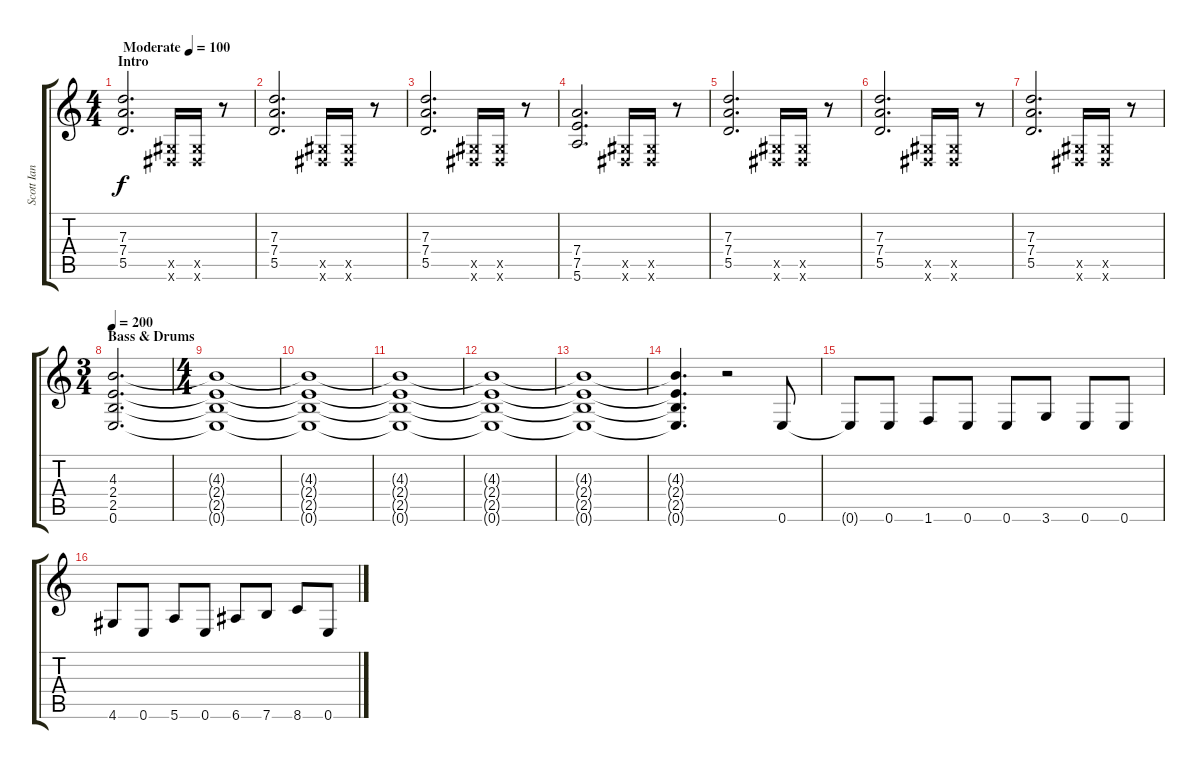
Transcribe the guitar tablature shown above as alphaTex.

\track ("Scott Ian" "Scott Ian") {instrument distortionguitar}
\staff {score tabs}
\tuning (E4 B3 G3 D3 A2 E2) {hide}
\ts (4 4)
\section ("" "Intro")
\tempo (100 "Moderate")
\tempo 94
\tempo (100 "Moderate")
\clef g2
\ks c
(7.3 7.4 5.5).2{d dy f instrument distortionguitar} (-1.5{x} -1.6{x}).16 (-1.5{x} -1.6{x}).16 r.8 |
(7.3 7.4 5.5).2{d} (-1.5{x} -1.6{x}).16 (-1.5{x} -1.6{x}).16 r.8 |
(7.3 7.4 5.5).2{d} (-1.5{x} -1.6{x}).16 (-1.5{x} -1.6{x}).16 r.8 |
(7.4 7.5 5.6).2{d} (-1.5{x} -1.6{x}).16 (-1.5{x} -1.6{x}).16 r.8 |
(7.3 7.4 5.5).2{d} (-1.5{x} -1.6{x}).16 (-1.5{x} -1.6{x}).16 r.8 |
(7.3 7.4 5.5).2{d} (-1.5{x} -1.6{x}).16 (-1.5{x} -1.6{x}).16 r.8 |
(7.3 7.4 5.5).2{d} (-1.5{x} -1.6{x}).16 (-1.5{x} -1.6{x}).16 r.8 |
\ts (3 4)
\section ("" "Bass & Drums")
\tempo 200
(4.3 2.4 2.5 0.6).2{d} |
\ts (4 4)
(4.3{t} 2.4{t} 2.5{t} 0.6{t}).1 |
(4.3{t} 2.4{t} 2.5{t} 0.6{t}).1 |
(4.3{t} 2.4{t} 2.5{t} 0.6{t}).1 |
(4.3{t} 2.4{t} 2.5{t} 0.6{t}).1 |
(4.3{t} 2.4{t} 2.5{t} 0.6{t}).1 |
(4.3{t} 2.4{t} 2.5{t} 0.6{t}).4{d} r.2 0.6.8 |
0.6{t}.8 0.6.8 1.6.8 0.6.8 0.6.8 3.6.8 0.6.8 0.6.8 |
4.6.8 0.6.8 5.6.8 0.6.8 6.6.8 7.6.8 8.6.8 0.6.8
